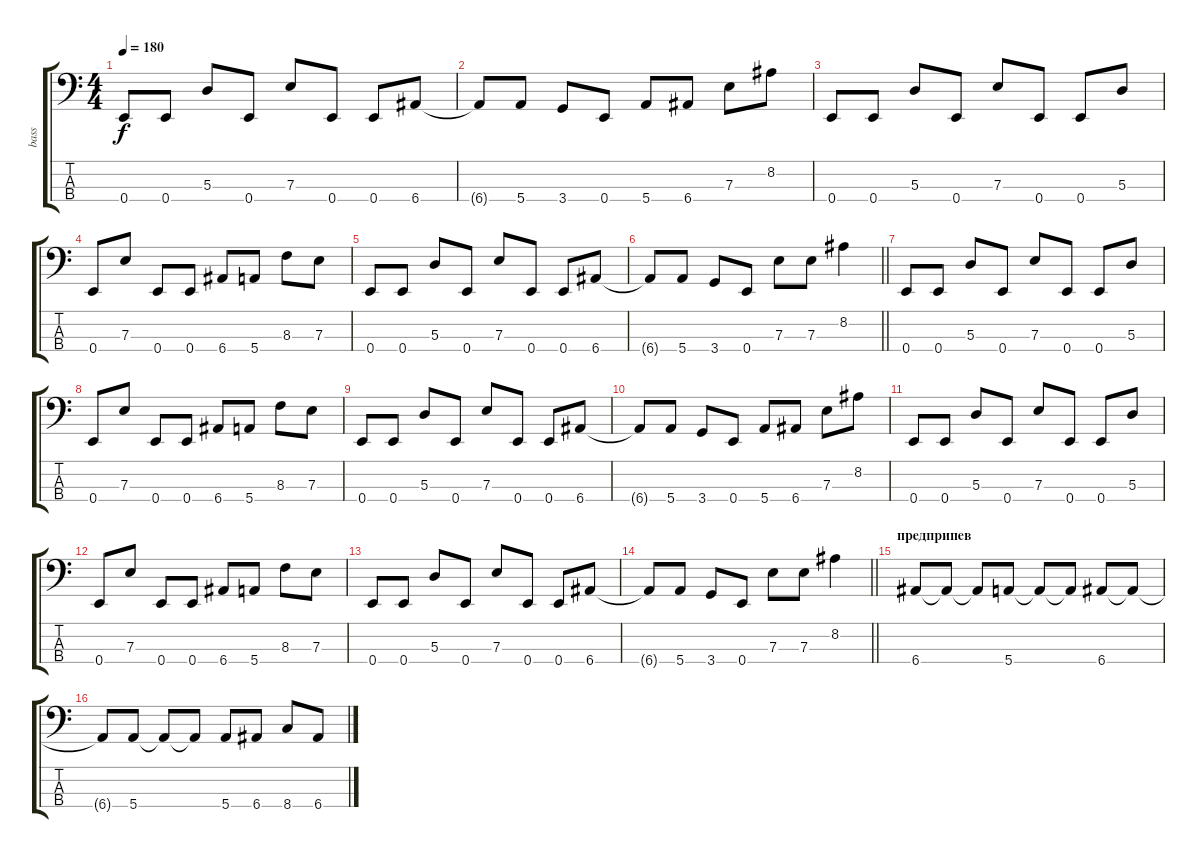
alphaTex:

\track ("bass" "bass") {instrument electricbasspick}
\staff {score tabs}
\tuning (G2 D2 A1 E1) {hide}
\ts (4 4)
\tempo 180
\clef f4
\ks c
0.4.8{dy f} 0.4.8 5.3.8 0.4.8 7.3.8 0.4.8 0.4.8 6.4.8 |
6.4{t}.8 5.4.8 3.4.8 0.4.8 5.4.8 6.4.8 7.3.8 8.2.8 |
0.4.8 0.4.8 5.3.8 0.4.8 7.3.8 0.4.8 0.4.8 5.3.8 |
0.4.8 7.3.8 0.4.8 0.4.8 6.4.8 5.4.8 8.3.8 7.3.8 |
0.4.8 0.4.8 5.3.8 0.4.8 7.3.8 0.4.8 0.4.8 6.4.8 |
\barLineRight lightlight
6.4{t}.8 5.4.8 3.4.8 0.4.8 7.3.8 7.3.8 8.2.4 |
0.4.8 0.4.8 5.3.8 0.4.8 7.3.8 0.4.8 0.4.8 5.3.8 |
0.4.8 7.3.8 0.4.8 0.4.8 6.4.8 5.4.8 8.3.8 7.3.8 |
0.4.8 0.4.8 5.3.8 0.4.8 7.3.8 0.4.8 0.4.8 6.4.8 |
6.4{t}.8 5.4.8 3.4.8 0.4.8 5.4.8 6.4.8 7.3.8 8.2.8 |
0.4.8 0.4.8 5.3.8 0.4.8 7.3.8 0.4.8 0.4.8 5.3.8 |
0.4.8 7.3.8 0.4.8 0.4.8 6.4.8 5.4.8 8.3.8 7.3.8 |
0.4.8 0.4.8 5.3.8 0.4.8 7.3.8 0.4.8 0.4.8 6.4.8 |
\barLineRight lightlight
6.4{t}.8 5.4.8 3.4.8 0.4.8 7.3.8 7.3.8 8.2.4 |
\section ("" "предприпев")
6.4.8 6.4{t}.8 6.4{t}.8 5.4.8 5.4{t}.8 5.4{t}.8 6.4.8 6.4{t}.8 |
6.4{t}.8 5.4.8 5.4{t}.8 5.4{t}.8 5.4.8 6.4.8 8.4.8 6.4.8
